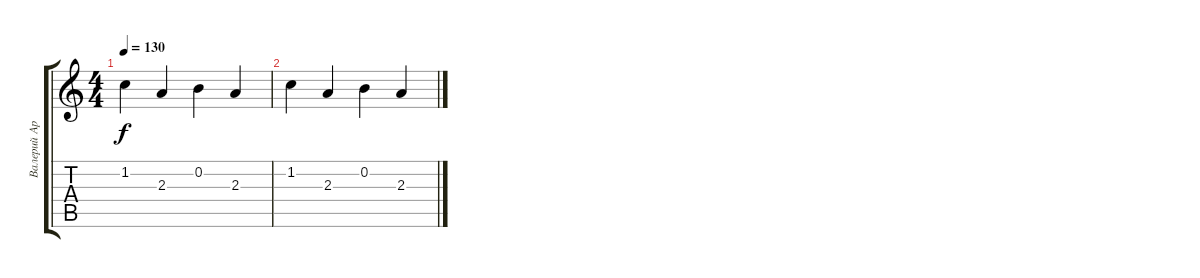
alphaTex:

\track ("Валерий Аркадин (запись)" "Валерий Ар") {instrument overdrivenguitar}
\staff {score tabs}
\tuning (E4 B3 G3 D3 A2 E2) {hide}
\ts (4 4)
\tempo 130
\clef g2
\ks c
1.2.4{dy f} 2.3.4 0.2.4 2.3.4 |
1.2.4 2.3.4 0.2.4 2.3.4
